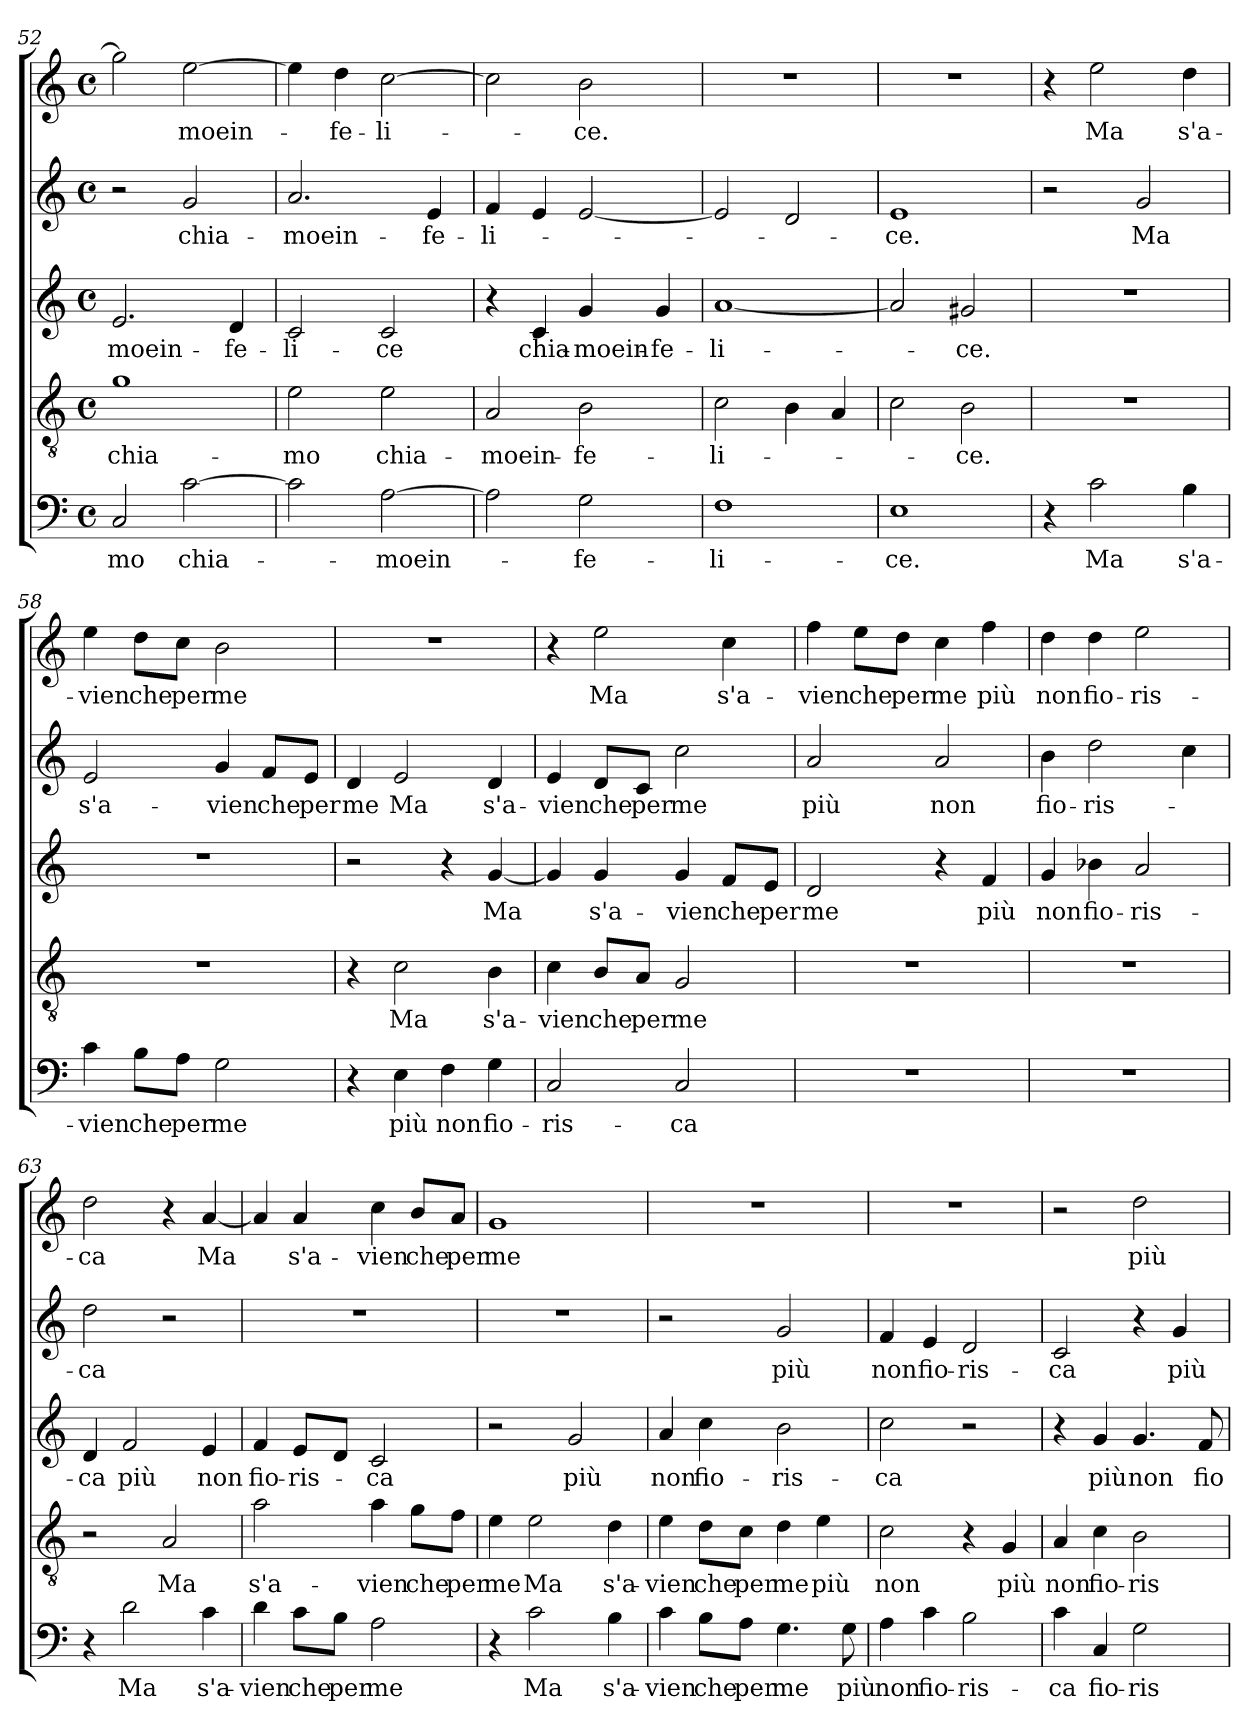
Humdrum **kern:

**kern	**text	**kern	**text	**kern	**text	**kern	**text	**kern	**text
*part5	*part5	*part4	*part4	*part3	*part3	*part2	*part2	*part1	*part1
*staff5	*staff5	*staff4	*staff4	*staff3	*staff3	*staff2	*staff2	*staff1	*staff1
!!LO:LB:g=z
*clefF4	*	*clefGv2	*	*clefG2	*	*clefG2	*	*clefG2	*
*k[]	*	*k[]	*	*k[]	*	*k[]	*	*k[]	*
*C:	*	*C:	*	*C:	*	*C:	*	*C:	*
*M4/4	*	*M4/4	*	*M4/4	*	*M4/4	*	*M4/4	*
*met(c)	*	*met(c)	*	*met(c)	*	*met(c)	*	*met(c)	*
=52	=52	=52	=52	=52	=52	=52	=52	=52	=52
2C/	-mo	1g	chia-	2.e/	-moein-	2r	.	2gg\]	.
[2c\	chia-	.	.	.	.	2g/	chia-	[2ee\	-moein-
.	.	.	.	4d/	-fe-	.	.	.	.
=53	=53	=53	=53	=53	=53	=53	=53	=53	=53
2c\]	.	2e\	-mo	2c/	-li-	2.a/	-moein-	4ee\]	.
.	.	.	.	.	.	.	.	4dd\	-fe-
[2A\	-moein-	2e\	chia-	2c/	-ce	.	.	[2cc\	-li-
.	.	.	.	.	.	4e/	-fe-	.	.
=54	=54	=54	=54	=54	=54	=54	=54	=54	=54
2A\]	.	2A/	-moein-	4r	.	4f/	-li-	2cc\]	.
.	.	.	.	4c/	chia-	4e/	.	.	.
2G\	-fe-	2B\	-fe-	4g/	-moein-	[2e/	.	2b\	-ce.
.	.	.	.	4g/	-fe-	.	.	.	.
=55	=55	=55	=55	=55	=55	=55	=55	=55	=55
1F	-li-	2c\	-li-	[1a	-li-	2e/]	.	1r	.
.	.	4B\	.	.	.	2d/	.	.	.
.	.	4A/	.	.	.	.	.	.	.
=56	=56	=56	=56	=56	=56	=56	=56	=56	=56
1E	-ce.	2c\	.	2a/]	.	1e	-ce.	1r	.
.	.	2B\	-ce.	2g#X/	-ce.	.	.	.	.
=57	=57	=57	=57	=57	=57	=57	=57	=57	=57
4r	.	1r	.	1r	.	2r	.	4r	.
2c\	Ma	.	.	.	.	.	.	2ee\	Ma
.	.	.	.	.	.	2g/	Ma	.	.
4B\	s'a-	.	.	.	.	.	.	4dd\	s'a-
!!LO:LB:g=z
=58	=58	=58	=58	=58	=58	=58	=58	=58	=58
4c\	-vien	1r	.	1r	.	2e/	s'a-	4ee\	-vien
8B\L	che	.	.	.	.	.	.	8dd\L	che
8A\J	per	.	.	.	.	.	.	8cc\J	per
2G\	me	.	.	.	.	4g/	-vien	2b\	me
.	.	.	.	.	.	8f/L	che	.	.
.	.	.	.	.	.	8e/J	per	.	.
=59	=59	=59	=59	=59	=59	=59	=59	=59	=59
4r	.	4r	.	2r	.	4d/	me	1r	.
4E\	più	2c\	Ma	.	.	2e/	Ma	.	.
4F\	non	.	.	4r	.	.	.	.	.
4G\	fio-	4B\	s'a-	[4g/	Ma	4d/	s'a-	.	.
=60	=60	=60	=60	=60	=60	=60	=60	=60	=60
2C/	-ris-	4c\	-vien	4g/]	.	4e/	-vien	4r	.
.	.	8B/L	che	4g/	s'a-	8d/L	che	2ee\	Ma
.	.	8A/J	per	.	.	8c/J	per	.	.
2C/	-ca	2G/	me	4g/	-vien	2cc\	me	.	.
.	.	.	.	8f/L	che	.	.	4cc\	s'a-
.	.	.	.	8e/J	per	.	.	.	.
=61	=61	=61	=61	=61	=61	=61	=61	=61	=61
1r	.	1r	.	2d/	me	2a/	più	4ff\	-vien
.	.	.	.	.	.	.	.	8ee\L	che
.	.	.	.	.	.	.	.	8dd\J	per
.	.	.	.	4r	.	2a/	non	4cc\	me
.	.	.	.	4f/	più	.	.	4ff\	più
=62	=62	=62	=62	=62	=62	=62	=62	=62	=62
1r	.	1r	.	4g/	non	4b\	fio-	4dd\	non
.	.	.	.	4b-X\	fio-	2dd\	-ris-	4dd\	fio-
.	.	.	.	2a/	-ris-	.	.	2ee\	-ris-
.	.	.	.	.	.	4cc\	.	.	.
=63	=63	=63	=63	=63	=63	=63	=63	=63	=63
4r	.	2r	.	4d/	-ca	2dd\	-ca	2dd\	-ca
2d\	Ma	.	.	2f/	più	.	.	.	.
.	.	2A/	Ma	.	.	2r	.	4r	.
4c\	s'a-	.	.	4e/	non	.	.	[4a/	Ma
!!LO:PB:g=z
=64	=64	=64	=64	=64	=64	=64	=64	=64	=64
4d\	-vien	2a\	s'a-	4f/	fio-	1r	.	4a/]	.
8c\L	che	.	.	8e/L	-ris-	.	.	4a/	s'a-
8B\J	per	.	.	8d/J	.	.	.	.	.
2A\	me	4a\	-vien	2c/	-ca	.	.	4cc\	-vien
.	.	8g\L	che	.	.	.	.	8b/L	che
.	.	8f\J	per	.	.	.	.	8a/J	per
=65	=65	=65	=65	=65	=65	=65	=65	=65	=65
4r	.	4e\	me	2r	.	1r	.	1g	me
2c\	Ma	2e\	Ma	.	.	.	.	.	.
.	.	.	.	2g/	più	.	.	.	.
4B\	s'a-	4d\	s'a-	.	.	.	.	.	.
=66	=66	=66	=66	=66	=66	=66	=66	=66	=66
4c\	-vien	4e\	-vien	4a/	non	2r	.	1r	.
8B\L	che	8d\L	che	4cc\	fio-	.	.	.	.
8A\J	per	8c\J	per	.	.	.	.	.	.
4.G\	me	4d\	me	2b\	-ris-	2g/	più	.	.
.	.	4e\	più	.	.	.	.	.	.
8G\	più	.	.	.	.	.	.	.	.
=67	=67	=67	=67	=67	=67	=67	=67	=67	=67
4A\	non	2c\	non	2cc\	-ca	4f/	non	1r	.
4c\	fio-	.	.	.	.	4e/	fio-	.	.
2B\	-ris-	4r	.	2r	.	2d/	-ris-	.	.
.	.	4G/	più	.	.	.	.	.	.
=68	=68	=68	=68	=68	=68	=68	=68	=68	=68
4c\	-ca	4A/	non	4r	.	2c/	-ca	2r	.
4C/	fio-	4c\	fio-	4g/	più	.	.	.	.
2G\	-ris-	2B\	-ris-	4.g/	non	4r	.	2dd\	più
.	.	.	.	.	.	4g/	più	.	.
.	.	.	.	8f/	fio-	.	.	.	.
=	=	=	=	=	=	=	=	=	=
*-	*-	*-	*-	*-	*-	*-	*-	*-	*-
